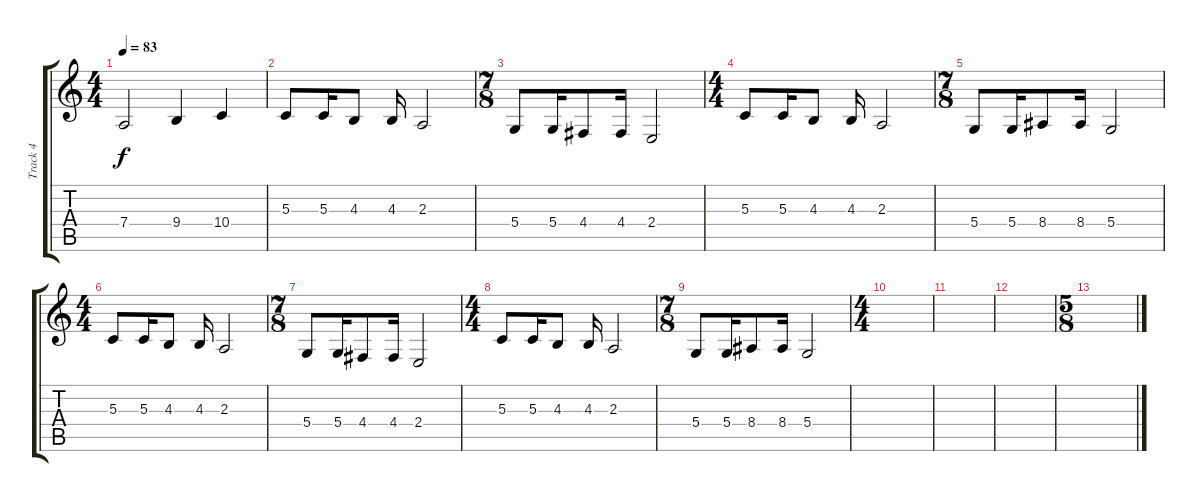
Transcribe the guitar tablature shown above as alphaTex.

\track ("Track 4" "Track 4") {instrument choiraahs}
\staff {score tabs}
\tuning (E4 B3 G3 D3 A2 E2) {hide}
\ts (4 4)
\tempo 83
\clef g2
\ks c
7.4.2{dy f} 9.4.4 10.4.4 |
5.3.8 5.3.16 4.3.8 4.3.16 2.3.2 |
\ts (7 8)
5.4.8 5.4.16 4.4.8 4.4.16 2.4.2 |
\ts (4 4)
5.3.8 5.3.16 4.3.8 4.3.16 2.3.2 |
\ts (7 8)
5.4.8 5.4.16 8.4.8 8.4.16 5.4.2 |
\ts (4 4)
5.3.8 5.3.16 4.3.8 4.3.16 2.3.2 |
\ts (7 8)
5.4.8 5.4.16 4.4.8 4.4.16 2.4.2 |
\ts (4 4)
5.3.8 5.3.16 4.3.8 4.3.16 2.3.2 |
\ts (7 8)
5.4.8 5.4.16 8.4.8 8.4.16 5.4.2 |
\ts (4 4)
|
|
|
\ts (5 8)
